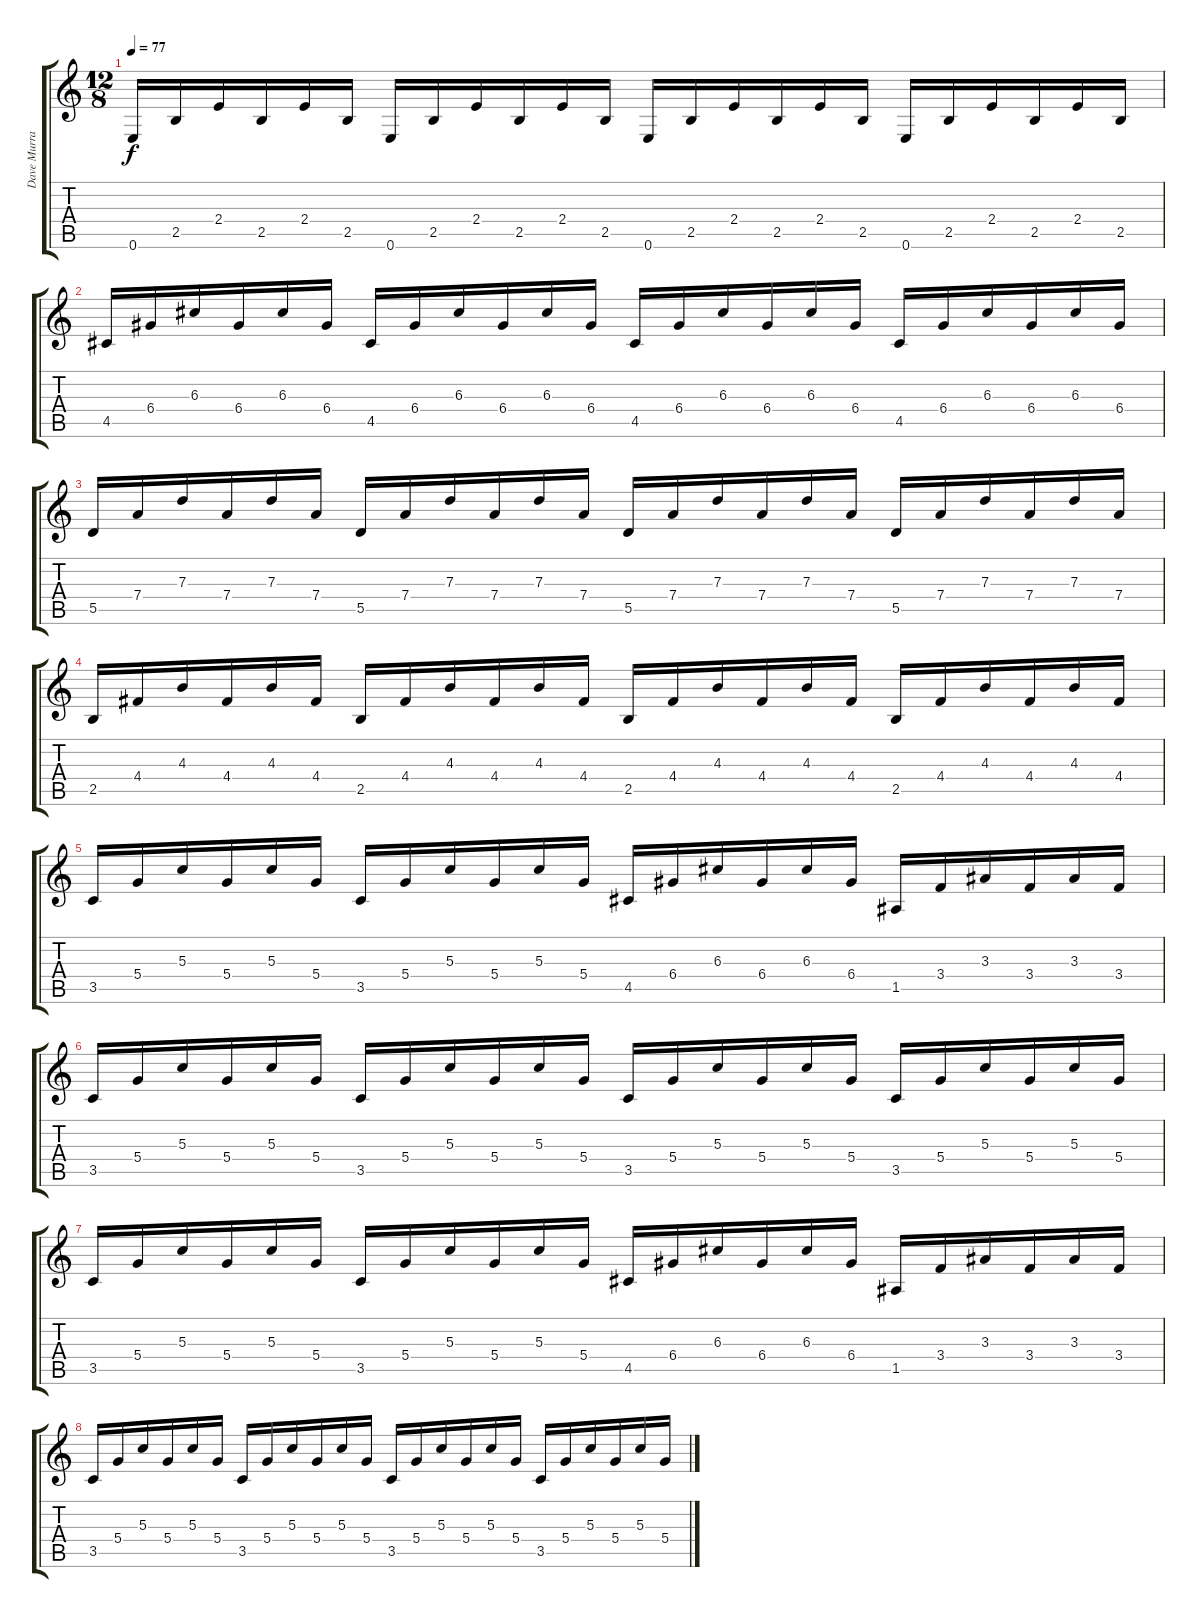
\track ("Dave Murray" "Dave Murra") {instrument overdrivenguitar}
\staff {score tabs}
\tuning (E4 B3 G3 D3 A2 E2) {hide}
\ts (12 8)
\tempo 77
\clef g2
\ks c
0.6.16{dy f} 2.5.16 2.4.16 2.5.16 2.4.16 2.5.16 0.6.16 2.5.16 2.4.16 2.5.16 2.4.16 2.5.16 0.6.16 2.5.16 2.4.16 2.5.16 2.4.16 2.5.16 0.6.16 2.5.16 2.4.16 2.5.16 2.4.16 2.5.16 |
4.5.16 6.4.16 6.3.16 6.4.16 6.3.16 6.4.16 4.5.16 6.4.16 6.3.16 6.4.16 6.3.16 6.4.16 4.5.16 6.4.16 6.3.16 6.4.16 6.3.16 6.4.16 4.5.16 6.4.16 6.3.16 6.4.16 6.3.16 6.4.16 |
5.5.16 7.4.16 7.3.16 7.4.16 7.3.16 7.4.16 5.5.16 7.4.16 7.3.16 7.4.16 7.3.16 7.4.16 5.5.16 7.4.16 7.3.16 7.4.16 7.3.16 7.4.16 5.5.16 7.4.16 7.3.16 7.4.16 7.3.16 7.4.16 |
2.5.16 4.4.16 4.3.16 4.4.16 4.3.16 4.4.16 2.5.16 4.4.16 4.3.16 4.4.16 4.3.16 4.4.16 2.5.16 4.4.16 4.3.16 4.4.16 4.3.16 4.4.16 2.5.16 4.4.16 4.3.16 4.4.16 4.3.16 4.4.16 |
3.5.16 5.4.16 5.3.16 5.4.16 5.3.16 5.4.16 3.5.16 5.4.16 5.3.16 5.4.16 5.3.16 5.4.16 4.5.16 6.4.16 6.3.16 6.4.16 6.3.16 6.4.16 1.5.16 3.4.16 3.3.16 3.4.16 3.3.16 3.4.16 |
3.5.16 5.4.16 5.3.16 5.4.16 5.3.16 5.4.16 3.5.16 5.4.16 5.3.16 5.4.16 5.3.16 5.4.16 3.5.16 5.4.16 5.3.16 5.4.16 5.3.16 5.4.16 3.5.16 5.4.16 5.3.16 5.4.16 5.3.16 5.4.16 |
3.5.16 5.4.16 5.3.16 5.4.16 5.3.16 5.4.16 3.5.16 5.4.16 5.3.16 5.4.16 5.3.16 5.4.16 4.5.16 6.4.16 6.3.16 6.4.16 6.3.16 6.4.16 1.5.16 3.4.16 3.3.16 3.4.16 3.3.16 3.4.16 |
3.5.16 5.4.16 5.3.16 5.4.16 5.3.16 5.4.16 3.5.16 5.4.16 5.3.16 5.4.16 5.3.16 5.4.16 3.5.16 5.4.16 5.3.16 5.4.16 5.3.16 5.4.16 3.5.16 5.4.16 5.3.16 5.4.16 5.3.16 5.4.16
